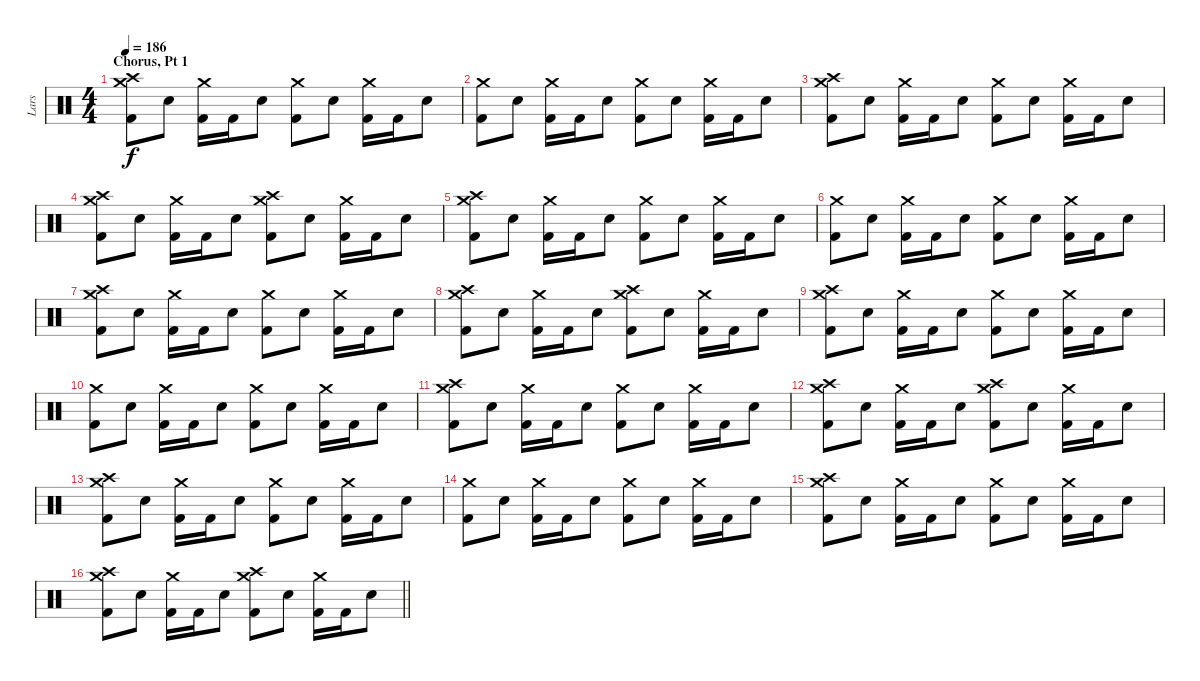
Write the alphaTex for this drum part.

\track ("Lars" "Lars") {instrument percussion}
\staff {score}
\articulation defaults
\ts (4 4)
\section ("" "Chorus, Pt 1")
\tempo 186
\clef neutral
\ks c
("Crash medium (hit)" "Crash high (hit)" "Kick (hit) 2").8{dy f} "Electric Snare (hit)".8 ("Crash medium (hit)" "Kick (hit) 2").16 "Kick (hit) 2".16 "Electric Snare (hit)".8 ("Crash medium (hit)" "Kick (hit) 2").8 "Electric Snare (hit)".8 ("Crash medium (hit)" "Kick (hit) 2").16 "Kick (hit) 2".16 "Electric Snare (hit)".8 |
("Crash medium (hit)" "Kick (hit) 2").8 "Electric Snare (hit)".8 ("Crash medium (hit)" "Kick (hit) 2").16 "Kick (hit) 2".16 "Electric Snare (hit)".8 ("Crash medium (hit)" "Kick (hit) 2").8 "Electric Snare (hit)".8 ("Crash medium (hit)" "Kick (hit) 2").16 "Kick (hit) 2".16 "Electric Snare (hit)".8 |
("Crash medium (hit)" "Crash high (hit)" "Kick (hit) 2").8 "Electric Snare (hit)".8 ("Crash medium (hit)" "Kick (hit) 2").16 "Kick (hit) 2".16 "Electric Snare (hit)".8 ("Crash medium (hit)" "Kick (hit) 2").8 "Electric Snare (hit)".8 ("Crash medium (hit)" "Kick (hit) 2").16 "Kick (hit) 2".16 "Electric Snare (hit)".8 |
("Crash medium (hit)" "Crash high (hit)" "Kick (hit) 2").8 "Electric Snare (hit)".8 ("Crash medium (hit)" "Kick (hit) 2").16 "Kick (hit) 2".16 "Electric Snare (hit)".8 ("Crash medium (hit)" "Crash high (hit)" "Kick (hit) 2").8 "Electric Snare (hit)".8 ("Crash medium (hit)" "Kick (hit) 2").16 "Kick (hit) 2".16 "Electric Snare (hit)".8 |
("Crash medium (hit)" "Crash high (hit)" "Kick (hit) 2").8 "Electric Snare (hit)".8 ("Crash medium (hit)" "Kick (hit) 2").16 "Kick (hit) 2".16 "Electric Snare (hit)".8 ("Crash medium (hit)" "Kick (hit) 2").8 "Electric Snare (hit)".8 ("Crash medium (hit)" "Kick (hit) 2").16 "Kick (hit) 2".16 "Electric Snare (hit)".8 |
("Crash medium (hit)" "Kick (hit) 2").8 "Electric Snare (hit)".8 ("Crash medium (hit)" "Kick (hit) 2").16 "Kick (hit) 2".16 "Electric Snare (hit)".8 ("Crash medium (hit)" "Kick (hit) 2").8 "Electric Snare (hit)".8 ("Crash medium (hit)" "Kick (hit) 2").16 "Kick (hit) 2".16 "Electric Snare (hit)".8 |
("Crash medium (hit)" "Crash high (hit)" "Kick (hit) 2").8 "Electric Snare (hit)".8 ("Crash medium (hit)" "Kick (hit) 2").16 "Kick (hit) 2".16 "Electric Snare (hit)".8 ("Crash medium (hit)" "Kick (hit) 2").8 "Electric Snare (hit)".8 ("Crash medium (hit)" "Kick (hit) 2").16 "Kick (hit) 2".16 "Electric Snare (hit)".8 |
("Crash medium (hit)" "Crash high (hit)" "Kick (hit) 2").8 "Electric Snare (hit)".8 ("Crash medium (hit)" "Kick (hit) 2").16 "Kick (hit) 2".16 "Electric Snare (hit)".8 ("Crash medium (hit)" "Crash high (hit)" "Kick (hit) 2").8 "Electric Snare (hit)".8 ("Crash medium (hit)" "Kick (hit) 2").16 "Kick (hit) 2".16 "Electric Snare (hit)".8 |
("Crash medium (hit)" "Crash high (hit)" "Kick (hit) 2").8 "Electric Snare (hit)".8 ("Crash medium (hit)" "Kick (hit) 2").16 "Kick (hit) 2".16 "Electric Snare (hit)".8 ("Crash medium (hit)" "Kick (hit) 2").8 "Electric Snare (hit)".8 ("Crash medium (hit)" "Kick (hit) 2").16 "Kick (hit) 2".16 "Electric Snare (hit)".8 |
("Crash medium (hit)" "Kick (hit) 2").8 "Electric Snare (hit)".8 ("Crash medium (hit)" "Kick (hit) 2").16 "Kick (hit) 2".16 "Electric Snare (hit)".8 ("Crash medium (hit)" "Kick (hit) 2").8 "Electric Snare (hit)".8 ("Crash medium (hit)" "Kick (hit) 2").16 "Kick (hit) 2".16 "Electric Snare (hit)".8 |
("Crash medium (hit)" "Crash high (hit)" "Kick (hit) 2").8 "Electric Snare (hit)".8 ("Crash medium (hit)" "Kick (hit) 2").16 "Kick (hit) 2".16 "Electric Snare (hit)".8 ("Crash medium (hit)" "Kick (hit) 2").8 "Electric Snare (hit)".8 ("Crash medium (hit)" "Kick (hit) 2").16 "Kick (hit) 2".16 "Electric Snare (hit)".8 |
("Crash medium (hit)" "Crash high (hit)" "Kick (hit) 2").8 "Electric Snare (hit)".8 ("Crash medium (hit)" "Kick (hit) 2").16 "Kick (hit) 2".16 "Electric Snare (hit)".8 ("Crash medium (hit)" "Crash high (hit)" "Kick (hit) 2").8 "Electric Snare (hit)".8 ("Crash medium (hit)" "Kick (hit) 2").16 "Kick (hit) 2".16 "Electric Snare (hit)".8 |
("Crash medium (hit)" "Crash high (hit)" "Kick (hit) 2").8 "Electric Snare (hit)".8 ("Crash medium (hit)" "Kick (hit) 2").16 "Kick (hit) 2".16 "Electric Snare (hit)".8 ("Crash medium (hit)" "Kick (hit) 2").8 "Electric Snare (hit)".8 ("Crash medium (hit)" "Kick (hit) 2").16 "Kick (hit) 2".16 "Electric Snare (hit)".8 |
("Crash medium (hit)" "Kick (hit) 2").8 "Electric Snare (hit)".8 ("Crash medium (hit)" "Kick (hit) 2").16 "Kick (hit) 2".16 "Electric Snare (hit)".8 ("Crash medium (hit)" "Kick (hit) 2").8 "Electric Snare (hit)".8 ("Crash medium (hit)" "Kick (hit) 2").16 "Kick (hit) 2".16 "Electric Snare (hit)".8 |
("Crash medium (hit)" "Crash high (hit)" "Kick (hit) 2").8 "Electric Snare (hit)".8 ("Crash medium (hit)" "Kick (hit) 2").16 "Kick (hit) 2".16 "Electric Snare (hit)".8 ("Crash medium (hit)" "Kick (hit) 2").8 "Electric Snare (hit)".8 ("Crash medium (hit)" "Kick (hit) 2").16 "Kick (hit) 2".16 "Electric Snare (hit)".8 |
\barLineRight lightlight
("Crash medium (hit)" "Crash high (hit)" "Kick (hit) 2").8 "Electric Snare (hit)".8 ("Crash medium (hit)" "Kick (hit) 2").16 "Kick (hit) 2".16 "Electric Snare (hit)".8 ("Crash medium (hit)" "Crash high (hit)" "Kick (hit) 2").8 "Electric Snare (hit)".8 ("Crash medium (hit)" "Kick (hit) 2").16 "Kick (hit) 2".16 "Electric Snare (hit)".8
